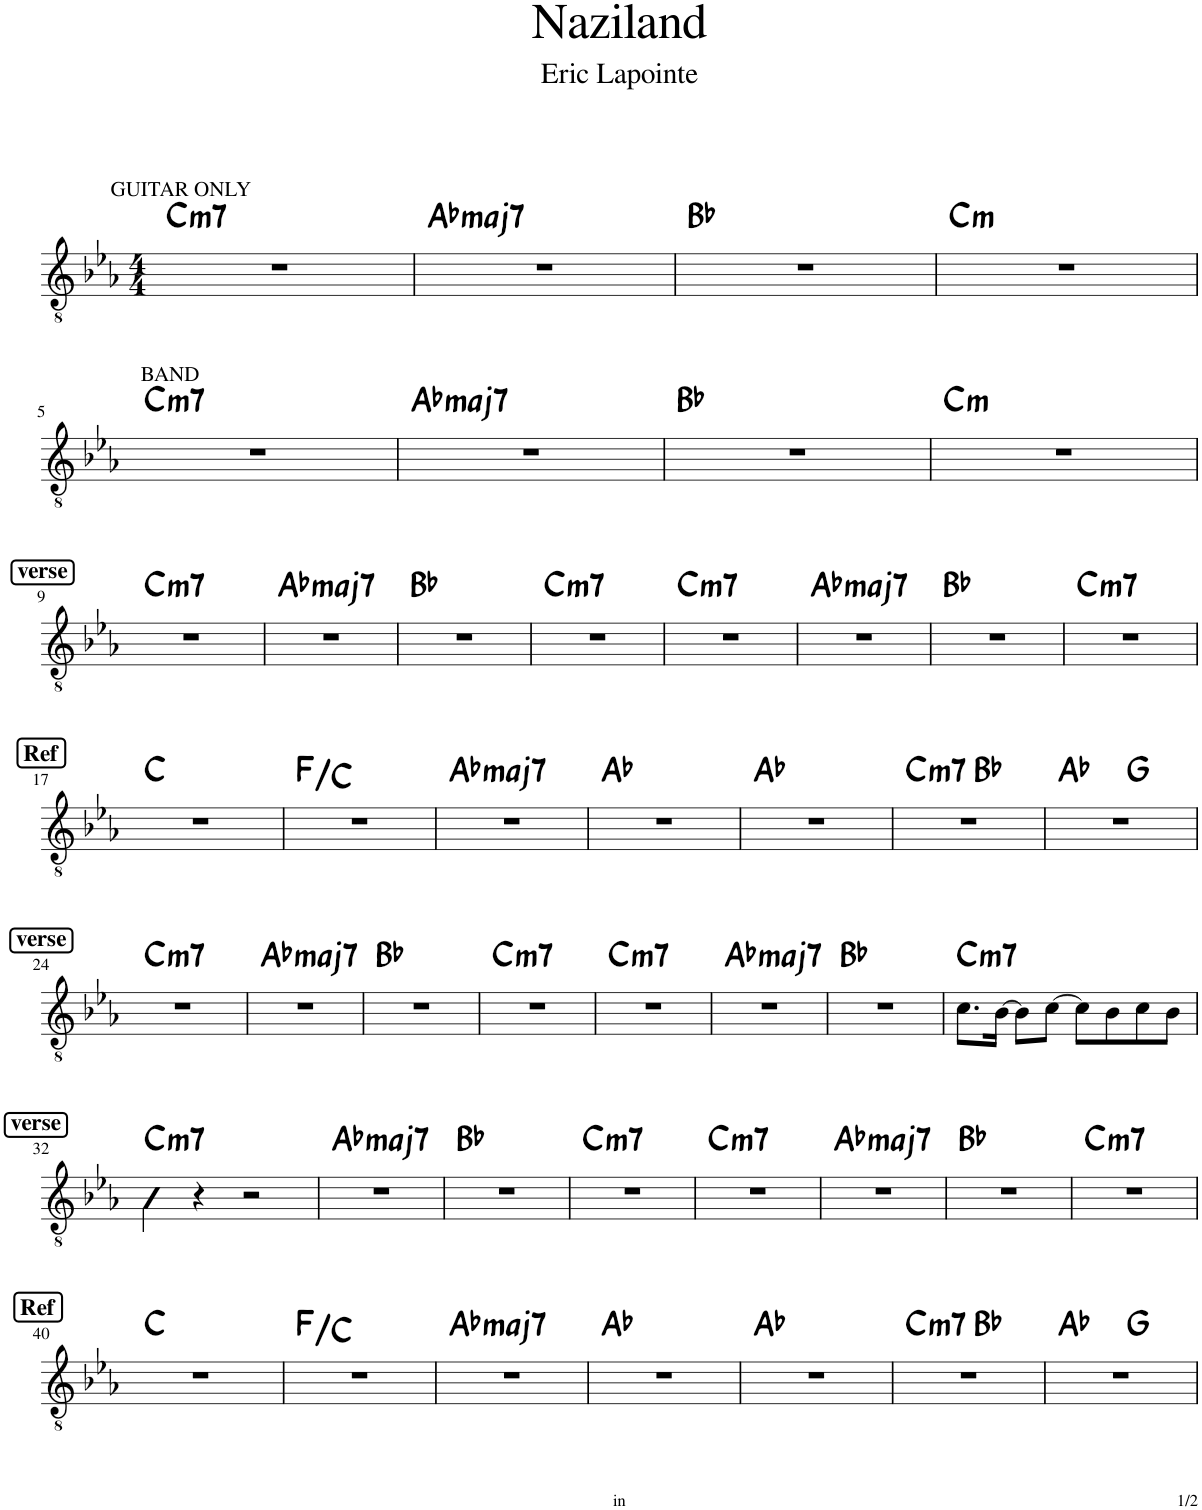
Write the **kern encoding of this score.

**kern	**harte
*part1	*part1
*staff1	*
*I"Classical Guitar	*
*I'Guit.	*
*clefGv2	*
*k[b-e-a-]	*
*M4/4	*
=1	=1
!LO:TX:a:t=GUITAR ONLY	!LO:H:kt=m7
1r	C:min7
=2	=2
!	!LO:H:kt=maj7
1r	Ab:maj7
=3	=3
1r	Bb:maj
=4	=4
!	!LO:H:kt=m
1r	C:min
!!LO:LB:g=z
=5	=5
!LO:TX:a:t=BAND	!LO:H:kt=m7
1r	C:min7
=6	=6
!	!LO:H:kt=maj7
1r	Ab:maj7
=7	=7
1r	Bb:maj
=8	=8
!	!LO:H:kt=m
1r	C:min
!!LO:LB:g=z
!!LO:REH:place=s1:a:B:cj:fs=11:t=verse
=9	=9
!	!LO:H:kt=m7
1r	C:min7
=10	=10
!	!LO:H:kt=maj7
1r	Ab:maj7
=11	=11
1r	Bb:maj
=12	=12
!	!LO:H:kt=m7
1r	C:min7
=13	=13
!	!LO:H:kt=m7
1r	C:min7
=14	=14
!	!LO:H:kt=maj7
1r	Ab:maj7
=15	=15
1r	Bb:maj
=16	=16
!	!LO:H:kt=m7
1r	C:min7
!!LO:LB:g=z
!!LO:REH:place=s1:a:B:cj:fs=11:t=Ref
=17	=17
1r	C:maj
=18	=18
1r	F:maj/5
=19	=19
!	!LO:H:kt=maj7
1r	Ab:maj7
=20	=20
1r	Ab:maj
=21	=21
1r	Ab:maj
=22	=22
!	!LO:H:kt=m7
*^	*
1r	2ryy	C:min7
.	2ryy	Bb:maj
=23	=23	=23
1r	2ryy	Ab:maj
.	2ryy	G:maj
!!LO:LB:g=z	!!
!!LO:REH:place=s1:a:B:cj:fs=11:t=verse	!!
=24	=24	=24
!	!	!LO:H:kt=m7
*v	*v	*
1r	C:min7
=25	=25
!	!LO:H:kt=maj7
1r	Ab:maj7
=26	=26
1r	Bb:maj
=27	=27
!	!LO:H:kt=m7
1r	C:min7
=28	=28
!	!LO:H:kt=m7
1r	C:min7
=29	=29
!	!LO:H:kt=maj7
1r	Ab:maj7
=30	=30
1r	Bb:maj
=31	=31
!	!LO:H:kt=m7
8.c\L	C:min7
[16B-\Jk	.
8B-\L]	.
[8c\J	.
8c\L]	.
8B-\	.
8c\	.
8B-\J	.
!!LO:LB:g=z
!!LO:REH:place=s1:a:B:cj:fs=11:t=verse
=32	=32
!	!LO:H:kt=m7
4c\	C:min7
4r	.
2r	.
=33	=33
!	!LO:H:kt=maj7
1r	Ab:maj7
=34	=34
1r	Bb:maj
=35	=35
!	!LO:H:kt=m7
1r	C:min7
=36	=36
!	!LO:H:kt=m7
1r	C:min7
=37	=37
!	!LO:H:kt=maj7
1r	Ab:maj7
=38	=38
1r	Bb:maj
=39	=39
!	!LO:H:kt=m7
1r	C:min7
!!LO:LB:g=z
!!LO:REH:place=s1:a:B:cj:fs=11:t=Ref
=40	=40
1r	C:maj
=41	=41
1r	F:maj/5
=42	=42
!	!LO:H:kt=maj7
1r	Ab:maj7
=43	=43
1r	Ab:maj
=44	=44
1r	Ab:maj
=45	=45
!	!LO:H:kt=m7
*^	*
1r	2ryy	C:min7
.	2ryy	Bb:maj
=46	=46	=46
1r	2ryy	Ab:maj
.	2ryy	G:maj
*v	*v	*
=	=
*-	*-
